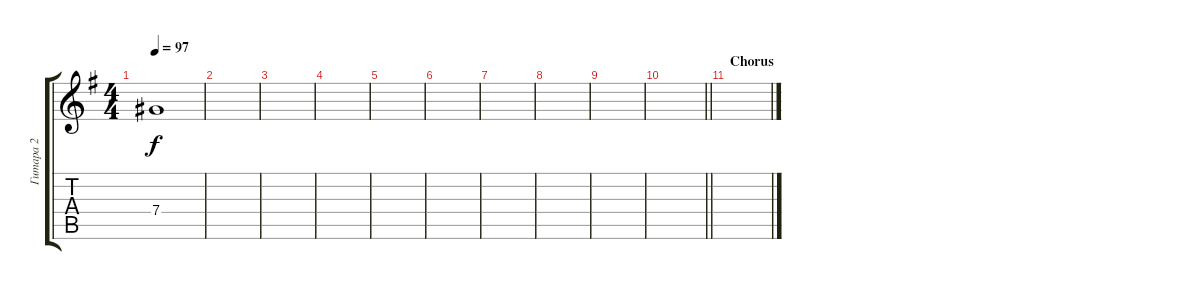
\track ("Гитара 2" "Гитара 2") {instrument electricguitarclean}
\staff {score tabs}
\tuning (Eb4 Bb3 Gb3 Db3 Ab2 Eb2) {hide}
\ts (4 4)
\tempo 97
\clef g2
\ks eminor
7.4{t}.1{dy f} |
|
|
|
|
|
|
|
|
\barLineRight lightlight
|
\section ("" "Chorus")
